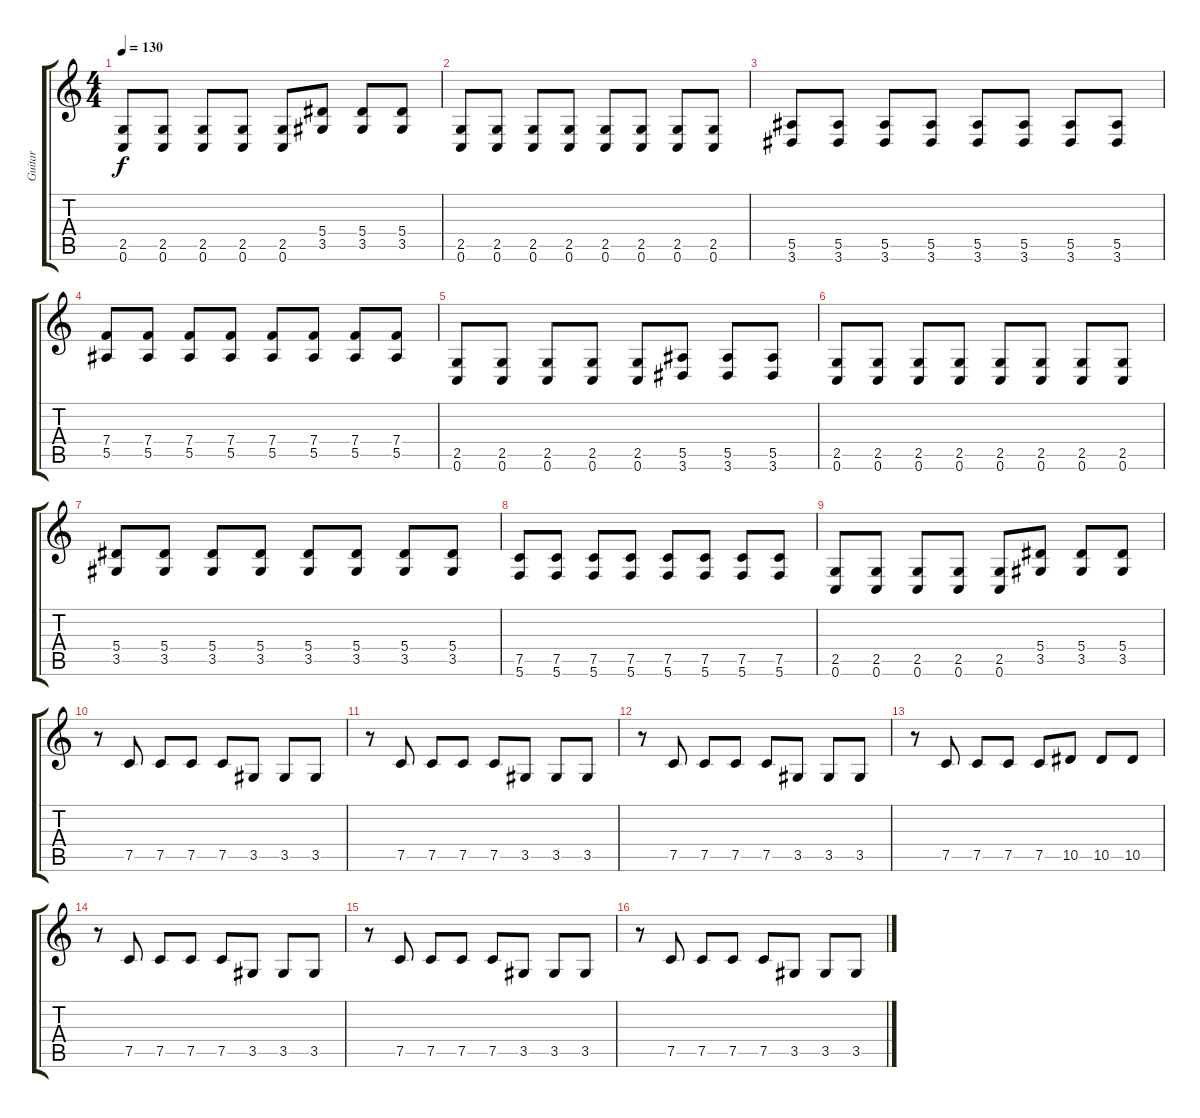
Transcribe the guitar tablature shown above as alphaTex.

\track ("Guitar" "Guitar") {instrument distortionguitar}
\staff {score tabs}
\tuning (C4 G3 Eb3 Bb2 F2 C2) {hide}
\ts (4 4)
\tempo 130
\clef g2
\ks c
(2.5 0.6).8{dy f} (2.5 0.6).8 (2.5 0.6).8 (2.5 0.6).8 (2.5 0.6).8 (5.4 3.5).8 (5.4 3.5).8 (5.4 3.5).8 |
(2.5 0.6).8 (2.5 0.6).8 (2.5 0.6).8 (2.5 0.6).8 (2.5 0.6).8 (2.5 0.6).8 (2.5 0.6).8 (2.5 0.6).8 |
(5.5 3.6).8 (5.5 3.6).8 (5.5 3.6).8 (5.5 3.6).8 (5.5 3.6).8 (5.5 3.6).8 (5.5 3.6).8 (5.5 3.6).8 |
(7.4 5.5).8 (7.4 5.5).8 (7.4 5.5).8 (7.4 5.5).8 (7.4 5.5).8 (7.4 5.5).8 (7.4 5.5).8 (7.4 5.5).8 |
(2.5 0.6).8 (2.5 0.6).8 (2.5 0.6).8 (2.5 0.6).8 (2.5 0.6).8 (5.5 3.6).8 (5.5 3.6).8 (5.5 3.6).8 |
(2.5 0.6).8 (2.5 0.6).8 (2.5 0.6).8 (2.5 0.6).8 (2.5 0.6).8 (2.5 0.6).8 (2.5 0.6).8 (2.5 0.6).8 |
(5.4 3.5).8 (5.4 3.5).8 (5.4 3.5).8 (5.4 3.5).8 (5.4 3.5).8 (5.4 3.5).8 (5.4 3.5).8 (5.4 3.5).8 |
(7.5 5.6).8 (7.5 5.6).8 (7.5 5.6).8 (7.5 5.6).8 (7.5 5.6).8 (7.5 5.6).8 (7.5 5.6).8 (7.5 5.6).8 |
(2.5 0.6).8 (2.5 0.6).8 (2.5 0.6).8 (2.5 0.6).8 (2.5 0.6).8 (5.4 3.5).8 (5.4 3.5).8 (5.4 3.5).8 |
r.8 7.5.8 7.5.8 7.5.8 7.5.8 3.5.8 3.5.8 3.5.8 |
r.8 7.5.8 7.5.8 7.5.8 7.5.8 3.5.8 3.5.8 3.5.8 |
r.8 7.5.8 7.5.8 7.5.8 7.5.8 3.5.8 3.5.8 3.5.8 |
r.8 7.5.8 7.5.8 7.5.8 7.5.8 10.5.8 10.5.8 10.5.8 |
r.8 7.5.8 7.5.8 7.5.8 7.5.8 3.5.8 3.5.8 3.5.8 |
r.8 7.5.8 7.5.8 7.5.8 7.5.8 3.5.8 3.5.8 3.5.8 |
r.8 7.5.8 7.5.8 7.5.8 7.5.8 3.5.8 3.5.8 3.5.8
